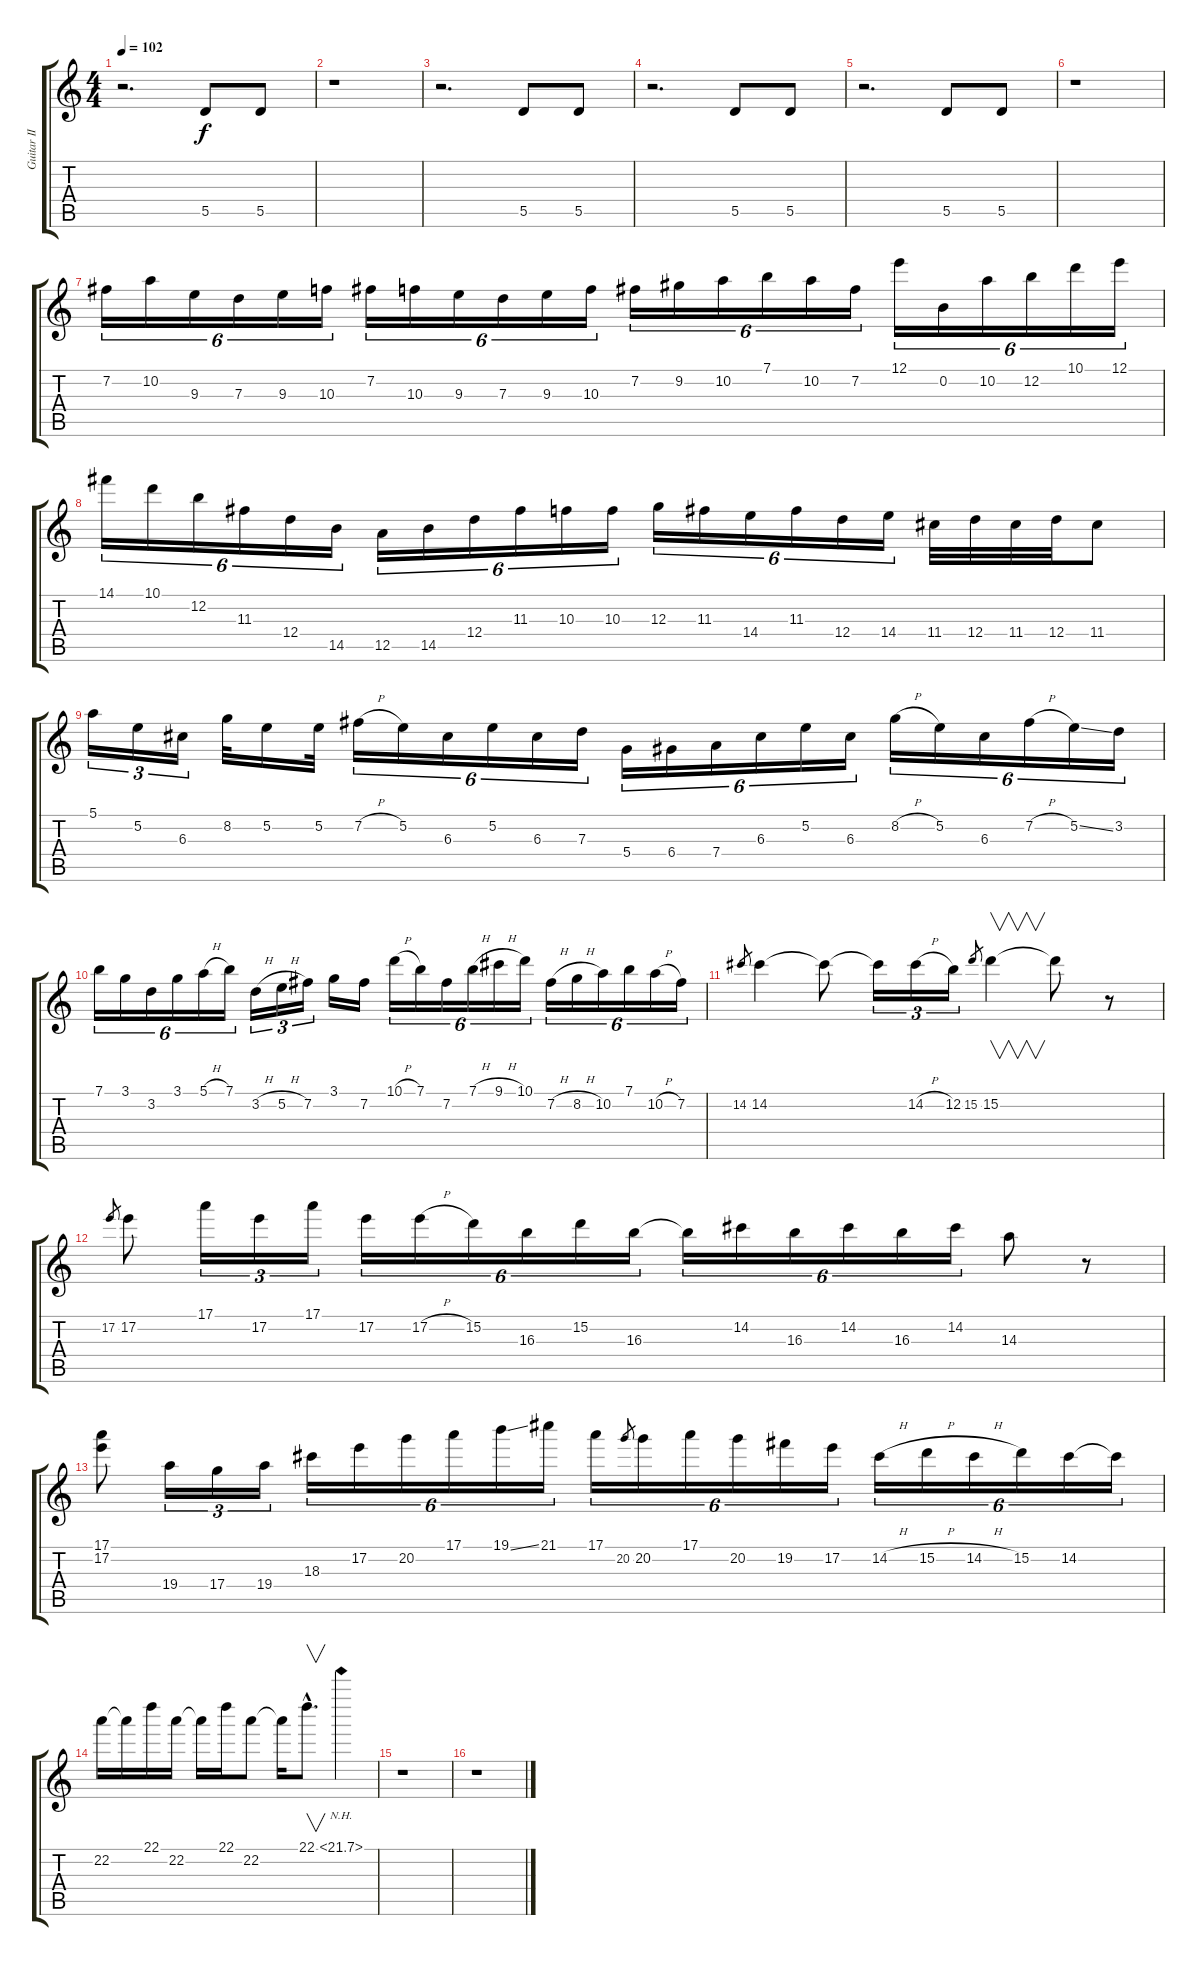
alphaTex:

\track ("Guitar II" "Guitar II") {instrument distortionguitar}
\staff {score tabs}
\tuning (E4 B3 G3 D3 A2 E2) {hide}
\ts (4 4)
\tempo 102
\clef g2
\ks c
r.2{d dy f} 5.5.8 5.5.8 |
r.1 |
r.2{d} 5.5.8 5.5.8 |
r.2{d} 5.5.8 5.5.8 |
r.2{d} 5.5.8 5.5.8 |
r.1 |
7.2.16{tu (6 4)} 10.2.16{tu (6 4)} 9.3.16{tu (6 4)} 7.3.16{tu (6 4)} 9.3.16{tu (6 4)} 10.3.16{tu (6 4)} 7.2.16{tu (6 4)} 10.3.16{tu (6 4)} 9.3.16{tu (6 4)} 7.3.16{tu (6 4)} 9.3.16{tu (6 4)} 10.3.16{tu (6 4)} 7.2.16{tu (6 4)} 9.2.16{tu (6 4)} 10.2.16{tu (6 4)} 7.1.16{tu (6 4)} 10.2.16{tu (6 4)} 7.2.16{tu (6 4)} 12.1.16{tu (6 4)} 0.2.16{tu (6 4)} 10.2.16{tu (6 4)} 12.2.16{tu (6 4)} 10.1.16{tu (6 4)} 12.1.16{tu (6 4)} |
14.1.16{tu (6 4)} 10.1.16{tu (6 4)} 12.2.16{tu (6 4)} 11.3.16{tu (6 4)} 12.4.16{tu (6 4)} 14.5.16{tu (6 4)} 12.5.16{tu (6 4)} 14.5.16{tu (6 4)} 12.4.16{tu (6 4)} 11.3.16{tu (6 4)} 10.3.16{tu (6 4)} 10.3.16{tu (6 4)} 12.3.16{tu (6 4)} 11.3.16{tu (6 4)} 14.4.16{tu (6 4)} 11.3.16{tu (6 4)} 12.4.16{tu (6 4)} 14.4.16{tu (6 4)} 11.4.32 12.4.32 11.4.32 12.4.32 11.4.8 |
5.1.16{tu (3 2)} 5.2.16{tu (3 2)} 6.3.16{tu (3 2)} 8.2.32 5.2.16 5.2.32 7.2{h}.16{tu (6 4)} 5.2.16{tu (6 4)} 6.3.16{tu (6 4)} 5.2.16{tu (6 4)} 6.3.16{tu (6 4)} 7.3.16{tu (6 4)} 5.4.16{tu (6 4)} 6.4.16{tu (6 4)} 7.4.16{tu (6 4)} 6.3.16{tu (6 4)} 5.2.16{tu (6 4)} 6.3.16{tu (6 4)} 8.2{h}.16{tu (6 4)} 5.2.16{tu (6 4)} 6.3.16{tu (6 4)} 7.2{h}.16{tu (6 4)} 5.2{ss}.16{tu (6 4)} 3.2.16{tu (6 4)} |
7.1.16{tu (6 4)} 3.1.16{tu (6 4)} 3.2.16{tu (6 4)} 3.1.16{tu (6 4)} 5.1{h}.16{tu (6 4)} 7.1.16{tu (6 4)} 3.2{h}.16{tu (3 2)} 5.2{h}.16{tu (3 2)} 7.2.16{tu (3 2)} 3.1.16 7.2.16 10.1{h}.16{tu (6 4)} 7.1.16{tu (6 4)} 7.2.16{tu (6 4)} 7.1{h}.16{tu (6 4)} 9.1{h}.16{tu (6 4)} 10.1.16{tu (6 4)} 7.2{h}.16{tu (6 4)} 8.2{h}.16{tu (6 4)} 10.2.16{tu (6 4)} 7.1.16{tu (6 4)} 10.2{h}.16{tu (6 4)} 7.2.16{tu (6 4)} |
14.2.8{gr} 14.2.4 14.2{t}.8 14.2{t}.16{tu (3 2)} 14.2{h}.16{tu (3 2)} 12.2.16{tu (3 2)} 15.2.8{gr} 15.2.4{v} 15.2{t}.8 r.8 |
17.2.8{gr} 17.2.8 17.1.16{tu (3 2)} 17.2.16{tu (3 2)} 17.1.16{tu (3 2)} 17.2.16{tu (6 4)} 17.2{h}.16{tu (6 4)} 15.2.16{tu (6 4)} 16.3.16{tu (6 4)} 15.2.16{tu (6 4)} 16.3.16{tu (6 4)} 16.3{t}.16{tu (6 4)} 14.2.16{tu (6 4)} 16.3.16{tu (6 4)} 14.2.16{tu (6 4)} 16.3.16{tu (6 4)} 14.2.16{tu (6 4)} 14.3.8 r.8 |
(17.1 17.2).8 19.4.16{tu (3 2)} 17.4.16{tu (3 2)} 19.4.16{tu (3 2)} 18.3.16{tu (6 4)} 17.2.16{tu (6 4)} 20.2.16{tu (6 4)} 17.1.16{tu (6 4)} 19.1{ss}.16{tu (6 4)} 21.1.16{tu (6 4)} 17.1.16{tu (6 4)} 20.2.8{gr} 20.2.16{tu (6 4)} 17.1.16{tu (6 4)} 20.2.16{tu (6 4)} 19.2.16{tu (6 4)} 17.2.16{tu (6 4)} 14.2{h}.16{tu (6 4)} 15.2{h}.16{tu (6 4)} 14.2{h}.16{tu (6 4)} 15.2.16{tu (6 4)} 14.2.16{tu (6 4)} 14.2{t}.16{tu (6 4)} |
22.2.16 22.2{t}.16 22.1.16 22.2.16 22.2{t}.16 22.1.16 22.2.8 22.2{t}.16 22.1{hac}.8{v d} 22.1{nh}.4 |
r.1 |
r.1
